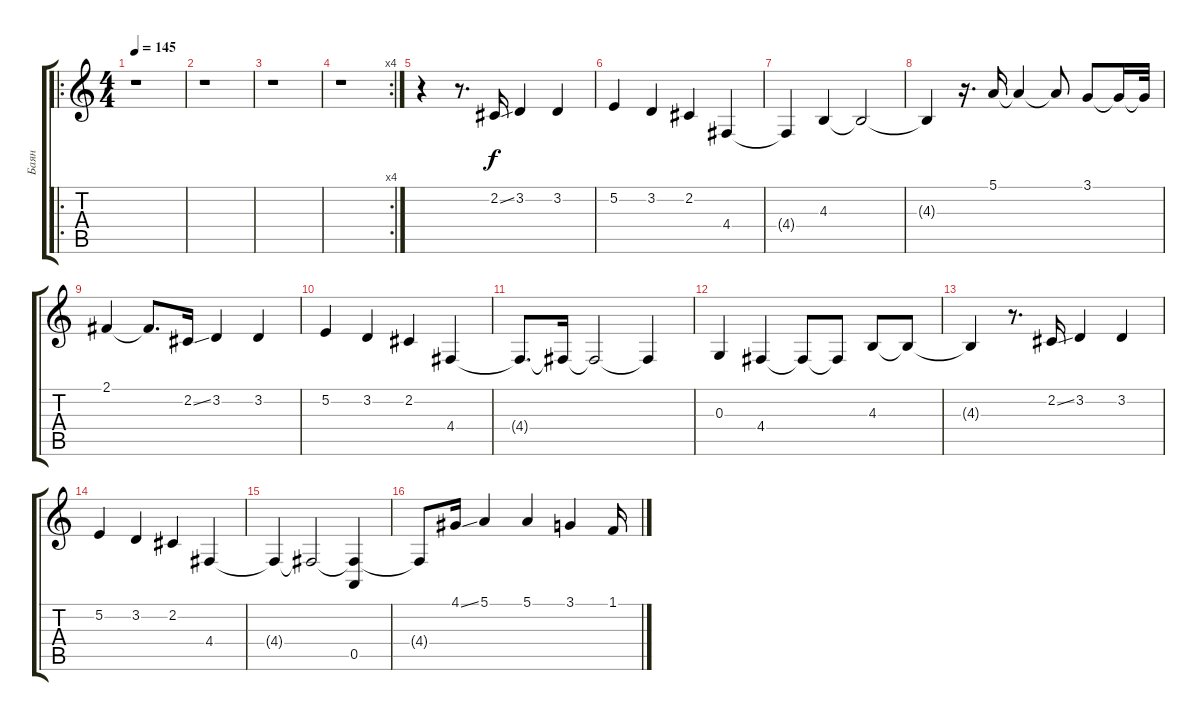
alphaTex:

\track ("Баян" "Баян") {instrument oboe}
\staff {score tabs}
\tuning (E4 B3 G3 D3 A2 E2) {hide}
\ro
\ts (4 4)
\tempo 145
\clef g2
\ks c
r.1{dy f instrument oboe} |
r.1 |
r.1 |
\rc 4
r.1 |
r.4 r.8{d} 2.2{ss}.16 3.2.4 3.2.4 |
5.2.4 3.2.4 2.2.4 4.4.4 |
4.4{t}.4 4.3.4 4.3{t}.2 |
4.3{t}.4 r.16{d} 5.1.16 5.1{t}.4 5.1{t}.8 3.1.8 3.1{t}.16 3.1{t}.32 |
2.1.4 2.1{t}.8{d} 2.2{ss}.16 3.2.4 3.2.4 |
5.2.4 3.2.4 2.2.4 4.4.4 |
4.4{t}.8{d} 4.4{t}.16 4.4{t}.2 4.4{t}.4 |
0.3.4 4.4.4 4.4{t}.8 4.4{t}.8 4.3.8 4.3{t}.8 |
4.3{t}.4 r.8{d} 2.2{ss}.16 3.2.4 3.2.4 |
5.2.4 3.2.4 2.2.4 4.4.4 |
4.4{t}.4 4.4{t}.2 (4.4{t} 0.5).4 |
4.4{t}.8 4.1{ss}.16 5.1.4 5.1.4 3.1.4 1.1{ss}.16
